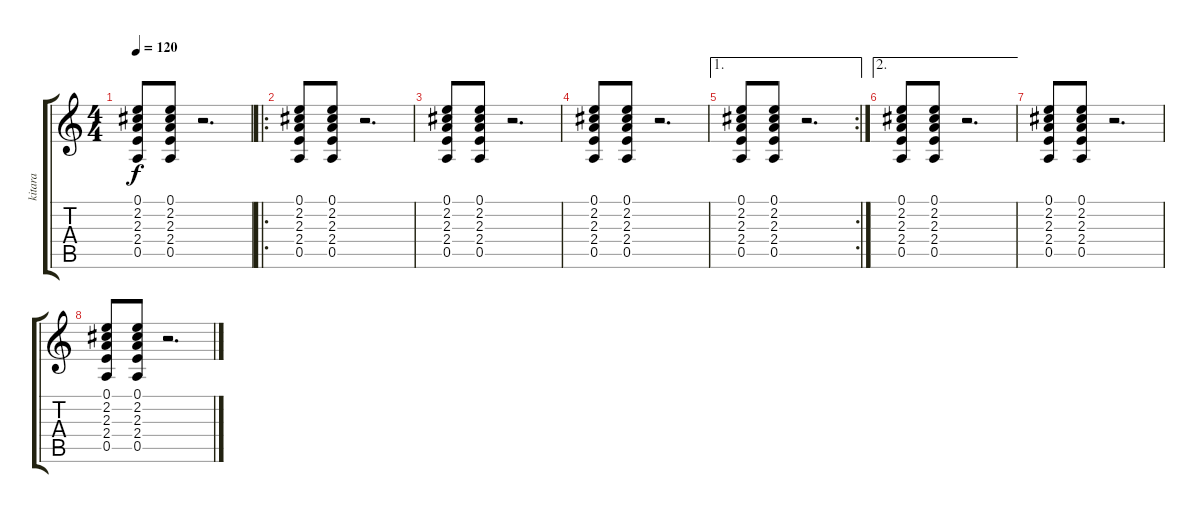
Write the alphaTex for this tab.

\track ("kitara" "kitara") {instrument distortionguitar}
\staff {score tabs}
\tuning (E4 B3 G3 D3 A2 E2) {hide}
\ts (4 4)
\tempo 120
\clef g2
\ks c
(0.1 2.2 2.3 2.4 0.5).8{dy f} (0.1 2.2 2.3 2.4 0.5).8 r.2{d} |
\ro
(0.1 2.2 2.3 2.4 0.5).8 (0.1 2.2 2.3 2.4 0.5).8 r.2{d} |
(0.1 2.2 2.3 2.4 0.5).8 (0.1 2.2 2.3 2.4 0.5).8 r.2{d} |
(0.1 2.2 2.3 2.4 0.5).8 (0.1 2.2 2.3 2.4 0.5).8 r.2{d} |
\ae 1
\rc 2
(0.1 2.2 2.3 2.4 0.5).8 (0.1 2.2 2.3 2.4 0.5).8 r.2{d} |
\ae 2
(0.1 2.2 2.3 2.4 0.5).8{volume 0} (0.1 2.2 2.3 2.4 0.5).8 r.2{d} |
(0.1 2.2 2.3 2.4 0.5).8 (0.1 2.2 2.3 2.4 0.5).8 r.2{d} |
(0.1 2.2 2.3 2.4 0.5).8 (0.1 2.2 2.3 2.4 0.5).8 r.2{d}
